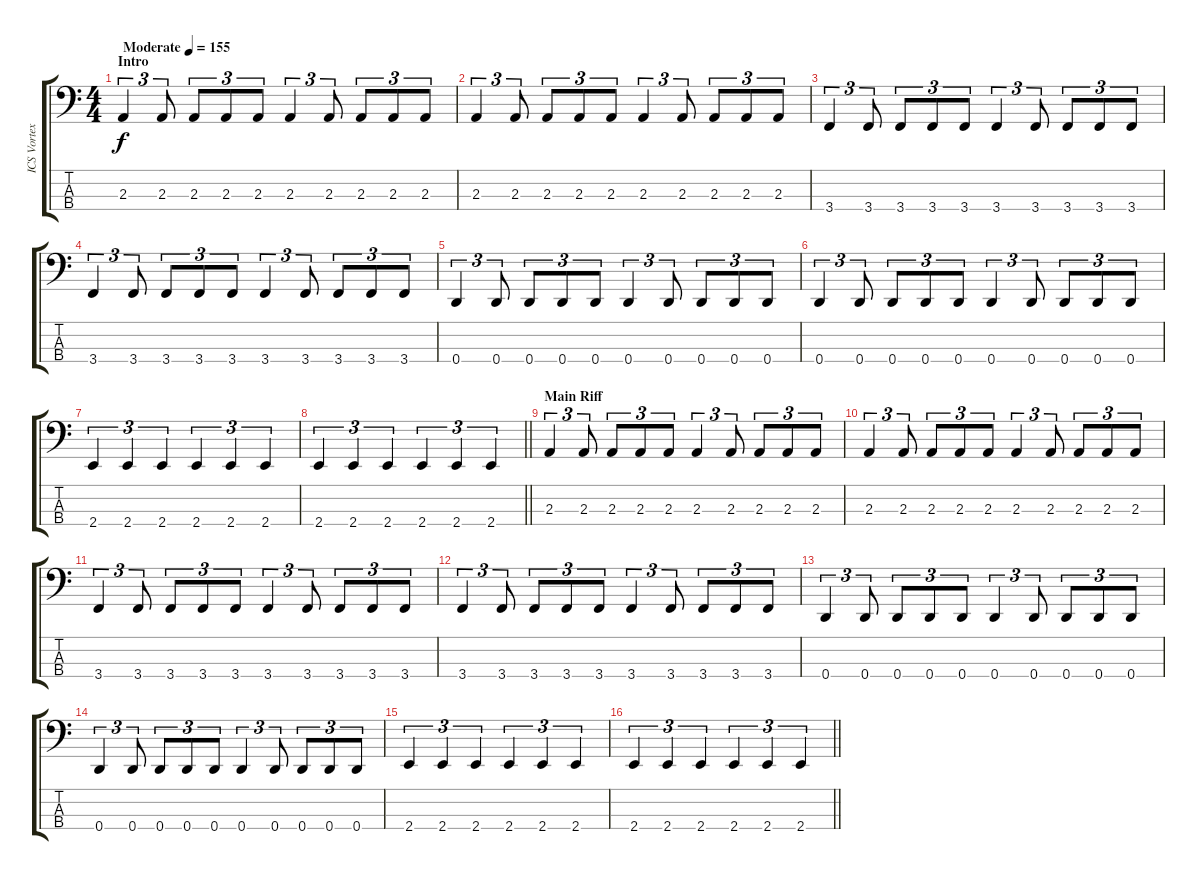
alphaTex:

\track ("ICS Vortex" "ICS Vortex") {instrument electricbassfinger}
\staff {score tabs}
\tuning (F2 C2 G1 D1) {hide}
\ts (4 4)
\section ("" "Intro")
\tempo (155 "Moderate")
\clef f4
\ks c
2.3.4{tu (3 2) dy f instrument electricbassfinger} 2.3.8{tu (3 2)} 2.3.8{tu (3 2)} 2.3.8{tu (3 2)} 2.3.8{tu (3 2)} 2.3.4{tu (3 2)} 2.3.8{tu (3 2)} 2.3.8{tu (3 2)} 2.3.8{tu (3 2)} 2.3.8{tu (3 2)} |
2.3.4{tu (3 2)} 2.3.8{tu (3 2)} 2.3.8{tu (3 2)} 2.3.8{tu (3 2)} 2.3.8{tu (3 2)} 2.3.4{tu (3 2)} 2.3.8{tu (3 2)} 2.3.8{tu (3 2)} 2.3.8{tu (3 2)} 2.3.8{tu (3 2)} |
3.4.4{tu (3 2)} 3.4.8{tu (3 2)} 3.4.8{tu (3 2)} 3.4.8{tu (3 2)} 3.4.8{tu (3 2)} 3.4.4{tu (3 2)} 3.4.8{tu (3 2)} 3.4.8{tu (3 2)} 3.4.8{tu (3 2)} 3.4.8{tu (3 2)} |
3.4.4{tu (3 2)} 3.4.8{tu (3 2)} 3.4.8{tu (3 2)} 3.4.8{tu (3 2)} 3.4.8{tu (3 2)} 3.4.4{tu (3 2)} 3.4.8{tu (3 2)} 3.4.8{tu (3 2)} 3.4.8{tu (3 2)} 3.4.8{tu (3 2)} |
0.4.4{tu (3 2)} 0.4.8{tu (3 2)} 0.4.8{tu (3 2)} 0.4.8{tu (3 2)} 0.4.8{tu (3 2)} 0.4.4{tu (3 2)} 0.4.8{tu (3 2)} 0.4.8{tu (3 2)} 0.4.8{tu (3 2)} 0.4.8{tu (3 2)} |
0.4.4{tu (3 2)} 0.4.8{tu (3 2)} 0.4.8{tu (3 2)} 0.4.8{tu (3 2)} 0.4.8{tu (3 2)} 0.4.4{tu (3 2)} 0.4.8{tu (3 2)} 0.4.8{tu (3 2)} 0.4.8{tu (3 2)} 0.4.8{tu (3 2)} |
2.4.4{tu (3 2)} 2.4.4{tu (3 2)} 2.4.4{tu (3 2)} 2.4.4{tu (3 2)} 2.4.4{tu (3 2)} 2.4.4{tu (3 2)} |
\barLineRight lightlight
2.4.4{tu (3 2)} 2.4.4{tu (3 2)} 2.4.4{tu (3 2)} 2.4.4{tu (3 2)} 2.4.4{tu (3 2)} 2.4.4{tu (3 2)} |
\section ("" "Main Riff")
2.3.4{tu (3 2)} 2.3.8{tu (3 2)} 2.3.8{tu (3 2)} 2.3.8{tu (3 2)} 2.3.8{tu (3 2)} 2.3.4{tu (3 2)} 2.3.8{tu (3 2)} 2.3.8{tu (3 2)} 2.3.8{tu (3 2)} 2.3.8{tu (3 2)} |
2.3.4{tu (3 2)} 2.3.8{tu (3 2)} 2.3.8{tu (3 2)} 2.3.8{tu (3 2)} 2.3.8{tu (3 2)} 2.3.4{tu (3 2)} 2.3.8{tu (3 2)} 2.3.8{tu (3 2)} 2.3.8{tu (3 2)} 2.3.8{tu (3 2)} |
3.4.4{tu (3 2)} 3.4.8{tu (3 2)} 3.4.8{tu (3 2)} 3.4.8{tu (3 2)} 3.4.8{tu (3 2)} 3.4.4{tu (3 2)} 3.4.8{tu (3 2)} 3.4.8{tu (3 2)} 3.4.8{tu (3 2)} 3.4.8{tu (3 2)} |
3.4.4{tu (3 2)} 3.4.8{tu (3 2)} 3.4.8{tu (3 2)} 3.4.8{tu (3 2)} 3.4.8{tu (3 2)} 3.4.4{tu (3 2)} 3.4.8{tu (3 2)} 3.4.8{tu (3 2)} 3.4.8{tu (3 2)} 3.4.8{tu (3 2)} |
0.4.4{tu (3 2)} 0.4.8{tu (3 2)} 0.4.8{tu (3 2)} 0.4.8{tu (3 2)} 0.4.8{tu (3 2)} 0.4.4{tu (3 2)} 0.4.8{tu (3 2)} 0.4.8{tu (3 2)} 0.4.8{tu (3 2)} 0.4.8{tu (3 2)} |
0.4.4{tu (3 2)} 0.4.8{tu (3 2)} 0.4.8{tu (3 2)} 0.4.8{tu (3 2)} 0.4.8{tu (3 2)} 0.4.4{tu (3 2)} 0.4.8{tu (3 2)} 0.4.8{tu (3 2)} 0.4.8{tu (3 2)} 0.4.8{tu (3 2)} |
2.4.4{tu (3 2)} 2.4.4{tu (3 2)} 2.4.4{tu (3 2)} 2.4.4{tu (3 2)} 2.4.4{tu (3 2)} 2.4.4{tu (3 2)} |
\barLineRight lightlight
2.4.4{tu (3 2)} 2.4.4{tu (3 2)} 2.4.4{tu (3 2)} 2.4.4{tu (3 2)} 2.4.4{tu (3 2)} 2.4.4{tu (3 2)}
